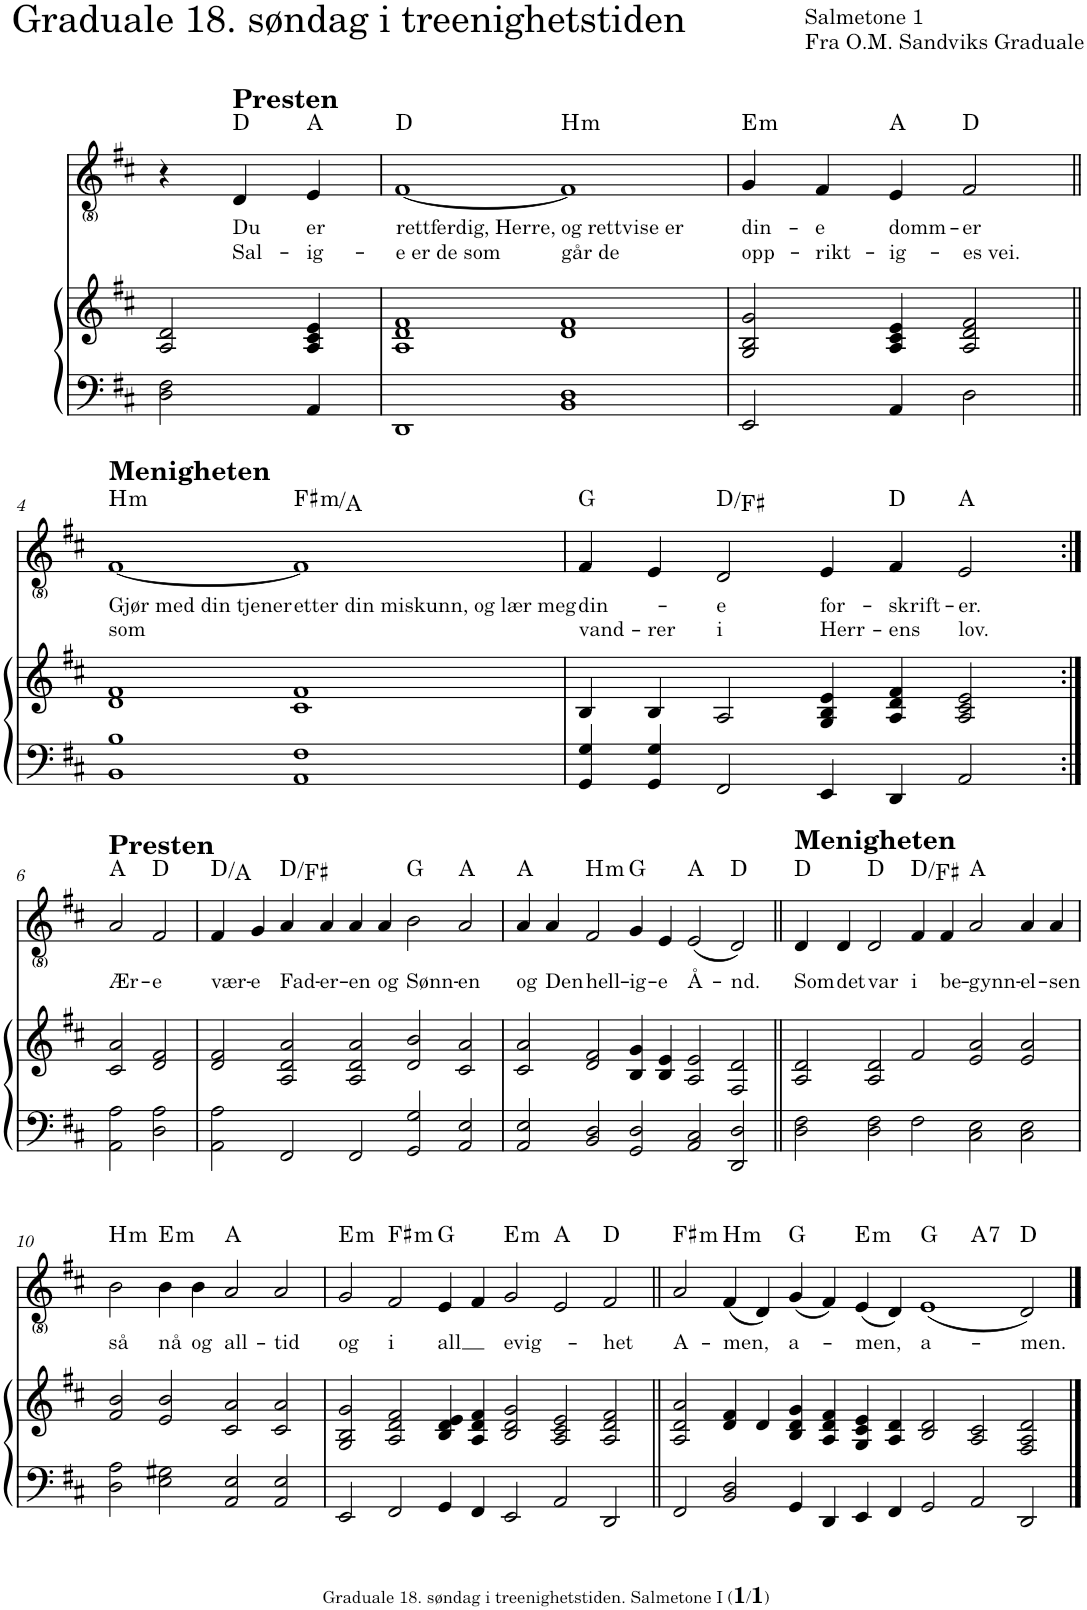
**kern	**kern	**kern	**text	**text	**harte
*part2	*part2	*part1	*part1	*part1	*part1
*staff3	*staff2	*staff1	*staff1	*staff1	*
*I"Piano	*	*I"Voice	*	*	*
*I'Pno.	*	*I'Vo.	*	*	*
*clefF4	*clefG2	*clefG2	*	*	*
*k[f#c#]	*k[f#c#]	*k[f#c#]	*	*	*
=1	=1	=1	=1	=1	=1
2D\ 2F#\	2A/ 2d/	4r	.	.	.
!	!	!LO:TX:a:B:t=Presten	!	!	!
!	!	!	!LO:LY:b	!LO:LY:b	!
.	.	4d/	Du	Sal-	D:maj
!	!	!	!LO:LY:b	!LO:LY:b	!
4AA/	4A/ 4c#/ 4e/	4e/	er	-ig-	A:maj
=2	=2	=2	=2	=2	=2
!	!	!	!LO:LY:b	!LO:LY:b	!
1DD	1A 1d 1f#	[1f#	-rettferdig, Herre,	-e er de som	D:maj
!	!	!	!LO:LY:b	!LO:LY:b	!LO:H:kt=m
1BB 1D	1d 1f#	1f#]	og rettvise er	går de	B:min
=3	=3	=3	=3	=3	=3
!	!	!	!LO:LY:b	!LO:LY:b	!LO:H:kt=m
2EE/	2G/ 2B/ 2g/	4g/	din-	opp-	E:min
!	!	!	!LO:LY:b	!LO:LY:b	!
.	.	4f#/	-e	-rikt-	.
!	!	!	!LO:LY:b	!LO:LY:b	!
4AA/	4A/ 4c#/ 4e/	4e/	domm-	-ig-	A:maj
!	!	!	!LO:LY:b	!LO:LY:b	!
[4D\	[4A/ [4d/ [4f#/	[4f#/	-er	-es vei.	D:maj
4ryy	4ryy	4ryy	.	.	.
!!LO:LB:g=z
=4||	=4||	=4||	=4||	=4||	=4||
!	!	!LO:TX:a:B:t=Menigheten	!	!	!
!	!	!	!LO:LY:b	!LO:LY:b	!LO:H:kt=m
1BB 1B	1d 1f#	[1f#	Gjør med din tjener	som	B:min
!	!	!	!	!	!LO:H:kt=m
4D\]	4A/] 4d/] 4f#/]	4f#/]	.	.	F#:min/b3
!	!	!	!LO:LY:b	!	!
1AA 1F#	1c# 1f#	1f#]	etter din miskunn, og lær meg	.	.
=5	=5	=5	=5	=5	=5
!	!	!	!LO:LY:b	!LO:LY:b	!
4GG/ 4G/	4B/	4f#/	din-	vand-	G:maj
!	!	!	!	!LO:LY:b	!
4GG/ 4G/	4B/	4e/	.	-rer	.
!	!	!	!LO:LY:b	!LO:LY:b	!
2FF#/	2A/	2d/	-e	i	D:maj/3
!	!	!	!LO:LY:b	!LO:LY:b	!
4EE/	4G/ 4B/ 4e/	4e/	for-	Herr-	.
!	!	!	!LO:LY:b	!LO:LY:b	!
4DD/	4A/ 4d/ 4f#/	4f#/	-skrift-	-ens	D:maj
!	!	!	!LO:LY:b	!LO:LY:b	!
2AA/	2A/ 2c#/ 2e/	2e/	-er.	lov.	A:maj
!!LO:LB:g=z
=6:|!	=6:|!	=6:|!	=6:|!	=6:|!	=6:|!
!	!	!LO:TX:a:B:t=Presten	!	!	!
!	!	!	!LO:LY:b	!	!
2AA\ 2A\	2c#/ 2a/	2a/	Ær-	.	A:maj
!	!	!	!LO:LY:b	!	!
2D\ 2A\	2d/ 2f#/	2f#/	-e	.	D:maj
=7	=7	=7	=7	=7	=7
!	!	!	!LO:LY:b	!	!
2AA\ 2A\	2d/ 2f#/	4f#/	vær-	.	D:maj/5
!	!	!	!LO:LY:b	!	!
.	.	4g/	-e	.	.
!	!	!	!LO:LY:b	!	!
2FF#/	2A/ 2d/ 2a/	4a/	Fad-	.	D:maj/3
!	!	!	!LO:LY:b	!	!
.	.	4a/	-er-	.	.
!	!	!	!LO:LY:b	!	!
2FF#/	2A/ 2d/ 2a/	4a/	-en	.	.
!	!	!	!LO:LY:b	!	!
.	.	4a/	og	.	.
!	!	!	!LO:LY:b	!	!
2GG/ 2G/	2d/ 2b/	2b\	Sønn-	.	G:maj
!	!	!	!LO:LY:b	!	!
2AA/ 2E/	2c#/ 2a/	2a/	-en	.	A:maj
=8	=8	=8	=8	=8	=8
!	!	!	!LO:LY:b	!	!
2AA/ 2E/	2c#/ 2a/	4a/	og	.	A:maj
!	!	!	!LO:LY:b	!	!
.	.	4a/	Den	.	.
!	!	!	!LO:LY:b	!	!LO:H:kt=m
2BB/ 2D/	2d/ 2f#/	2f#/	hell-	.	B:min
!	!	!	!LO:LY:b	!	!
2GG/ 2D/	4B/ 4g/	4g/	-ig-	.	G:maj
!	!	!	!LO:LY:b	!	!
.	4B/ 4e/	4e/	-e	.	.
!	!	!	!LO:LY:b	!	!
2AA/ 2C#/	2A/ 2e/	(2e/	Å-	.	A:maj
!	!	!	!LO:LY:b	!	!
2DD/ 2D/	2F#/ 2d/	2d/)	-nd.	.	D:maj
=9||	=9||	=9||	=9||	=9||	=9||
!	!	!LO:TX:a:B:t=Menigheten	!	!	!
!	!	!	!LO:LY:b	!	!
2D\ 2F#\	2A/ 2d/	4d/	Som	.	D:maj
!	!	!	!LO:LY:b	!	!
.	.	4d/	det	.	.
!	!	!	!LO:LY:b	!	!
2D\ 2F#\	2A/ 2d/	2d/	var	.	D:maj
!	!	!	!LO:LY:b	!	!
2F#\	2f#/	4f#/	i	.	D:maj/3
!	!	!	!LO:LY:b	!	!
.	.	4f#/	be-	.	.
!	!	!	!LO:LY:b	!	!
2C#\ 2E\	2e/ 2a/	2a/	-gynn-	.	A:maj
!	!	!	!LO:LY:b	!	!
2C#\ 2E\	2e/ 2a/	4a/	-el-	.	.
!	!	!	!LO:LY:b	!	!
.	.	4a/	-sen	.	.
!!LO:LB:g=z
=10	=10	=10	=10	=10	=10
!	!	!	!LO:LY:b	!	!LO:H:kt=m
2D\ 2A\	2f#/ 2b/	2b\	så	.	B:min
!	!	!	!LO:LY:b	!	!LO:H:kt=m
2E\ 2G#X\	2e/ 2b/	4b\	nå	.	E:min
!	!	!	!LO:LY:b	!	!
.	.	4b\	og	.	.
!	!	!	!LO:LY:b	!	!
2AA/ 2E/	2c#/ 2a/	2a/	all-	.	A:maj
!	!	!	!LO:LY:b	!	!
2AA/ 2E/	2c#/ 2a/	2a/	-tid	.	.
=11	=11	=11	=11	=11	=11
!	!	!	!LO:LY:b	!	!LO:H:kt=m
2EE/	2G/ 2B/ 2g/	2g/	og	.	E:min
!	!	!	!LO:LY:b	!	!LO:H:kt=m
2FF#/	2A/ 2d/ 2f#/	2f#/	i	.	F#:min
!	!	!	!LO:LY:b	!	!
4GG/	4B/ 4d/ 4e/	4e/	all	.	G:maj
4FF#/	4A/ 4d/ 4f#/	4f#/	.	.	.
!	!	!	!LO:LY:b	!	!LO:H:kt=m
2EE/	2B/ 2d/ 2g/	2g/	evig-	.	E:min
2AA/	2A/ 2c#/ 2e/	2e/	.	.	A:maj
!	!	!	!LO:LY:b	!	!
2DD/	2A/ 2d/ 2f#/	2f#/	-het	.	D:maj
=12||	=12||	=12||	=12||	=12||	=12||
!	!	!	!LO:LY:b	!	!LO:H:kt=m
*	*	*^	*	*	*
2FF#/	2A/ 2d/ 2a/	2a/	1ryy	A-	.	F#:min
!	!	!	!	!LO:LY:b	!	!LO:H:kt=m
2BB/ 2D/	4d/ 4f#/	(4f#/	.	-men,	.	B:min
.	4d/	4d/)	.	.	.	.
!	!	!	!	!LO:LY:b	!	!
4GG/	4B/ 4d/ 4g/	(4g/	1.ryy	a-	.	G:maj
4DD/	4A/ 4d/ 4f#/	4f#/)	.	.	.	.
!	!	!	!	!LO:LY:b	!	!LO:H:kt=m
4EE/	4G/ 4c#/ 4e/	(4e/	.	-men,	.	E:min
4FF#/	4A/ 4d/	4d/)	.	.	.	.
!	!	!	!	!LO:LY:b	!	!
2GG/	2B/ 2d/	(1e	.	a-	.	G:maj
!	!	!	!	!	!	!LO:H:kt=7
2AA/	2A/ 2c#/	.	1ryy	.	.	A:7
!	!	!	!	!LO:LY:b	!	!
2DD/	2F#/ 2A/ 2d/	2d/)	.	-men.	.	D:maj
*	*	*v	*v	*	*	*
==	==	==	==	==	==
*-	*-	*-	*-	*-	*-
